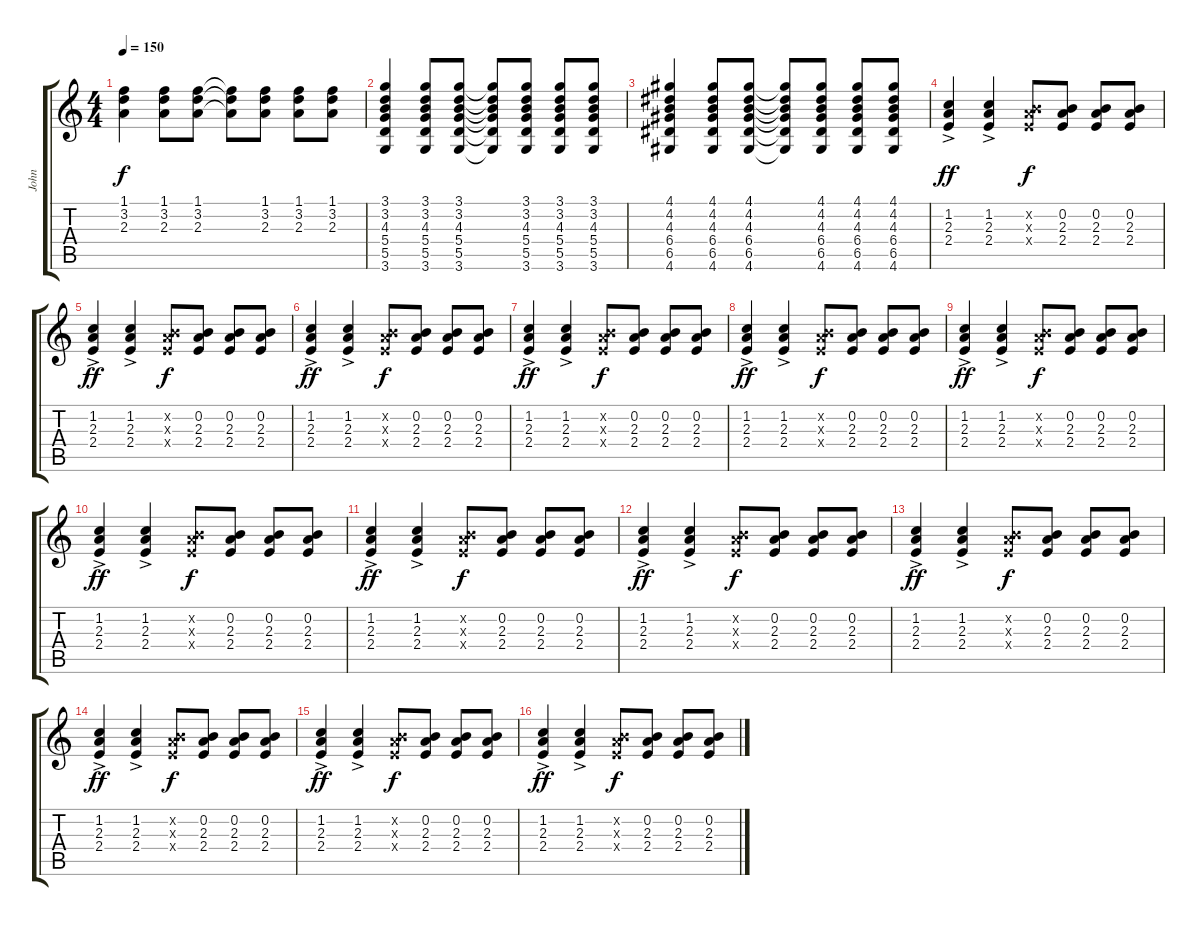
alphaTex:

\track ("John " "John ") {instrument electricguitarclean}
\staff {score tabs}
\tuning (E4 B3 G3 D3 A2 E2) {hide}
\ts (4 4)
\tempo 150
\clef g2
\ks c
(1.1 3.2 2.3).4{dy f} (1.1 3.2 2.3).8 (1.1 3.2 2.3).8 (1.1{t} 3.2{t} 2.3{t}).8 (1.1 3.2 2.3).8 (1.1 3.2 2.3).8 (1.1 3.2 2.3).8 |
(3.1 3.2 4.3 5.4 5.5 3.6).4 (3.1 3.2 4.3 5.4 5.5 3.6).8 (3.1 3.2 4.3 5.4 5.5 3.6).8 (3.1{t} 3.2{t} 4.3{t} 5.4{t} 5.5{t} 3.6{t}).8 (3.1 3.2 4.3 5.4 5.5 3.6).8 (3.1 3.2 4.3 5.4 5.5 3.6).8 (3.1 3.2 4.3 5.4 5.5 3.6).8 |
(4.1 4.2 4.3 6.4 6.5 4.6).4 (4.1 4.2 4.3 6.4 6.5 4.6).8 (4.1 4.2 4.3 6.4 6.5 4.6).8 (4.1{t} 4.2{t} 4.3{t} 6.4{t} 6.5{t} 4.6{t}).8 (4.1 4.2 4.3 6.4 6.5 4.6).8 (4.1 4.2 4.3 6.4 6.5 4.6).8 (4.1 4.2 4.3 6.4 6.5 4.6).8 |
(1.2{ac} 2.3 2.4).4{dy ff} (1.2{ac} 2.3 2.4).4 (0.2{x} 2.3{x} 2.4{x}).8{dy f} (0.2 2.3 2.4).8 (0.2 2.3 2.4).8 (0.2 2.3 2.4).8 |
(1.2{ac} 2.3 2.4).4{dy ff} (1.2{ac} 2.3 2.4).4 (0.2{x} 2.3{x} 2.4{x}).8{dy f} (0.2 2.3 2.4).8 (0.2 2.3 2.4).8 (0.2 2.3 2.4).8 |
(1.2{ac} 2.3 2.4).4{dy ff} (1.2{ac} 2.3 2.4).4 (0.2{x} 2.3{x} 2.4{x}).8{dy f} (0.2 2.3 2.4).8 (0.2 2.3 2.4).8 (0.2 2.3 2.4).8 |
(1.2{ac} 2.3 2.4).4{dy ff} (1.2{ac} 2.3 2.4).4 (0.2{x} 2.3{x} 2.4{x}).8{dy f} (0.2 2.3 2.4).8 (0.2 2.3 2.4).8 (0.2 2.3 2.4).8 |
(1.2{ac} 2.3 2.4).4{dy ff} (1.2{ac} 2.3 2.4).4 (0.2{x} 2.3{x} 2.4{x}).8{dy f} (0.2 2.3 2.4).8 (0.2 2.3 2.4).8 (0.2 2.3 2.4).8 |
(1.2{ac} 2.3 2.4).4{dy ff} (1.2{ac} 2.3 2.4).4 (0.2{x} 2.3{x} 2.4{x}).8{dy f} (0.2 2.3 2.4).8 (0.2 2.3 2.4).8 (0.2 2.3 2.4).8 |
(1.2{ac} 2.3 2.4).4{dy ff} (1.2{ac} 2.3 2.4).4 (0.2{x} 2.3{x} 2.4{x}).8{dy f} (0.2 2.3 2.4).8 (0.2 2.3 2.4).8 (0.2 2.3 2.4).8 |
(1.2{ac} 2.3 2.4).4{dy ff} (1.2{ac} 2.3 2.4).4 (0.2{x} 2.3{x} 2.4{x}).8{dy f} (0.2 2.3 2.4).8 (0.2 2.3 2.4).8 (0.2 2.3 2.4).8 |
(1.2{ac} 2.3 2.4).4{dy ff} (1.2{ac} 2.3 2.4).4 (0.2{x} 2.3{x} 2.4{x}).8{dy f} (0.2 2.3 2.4).8 (0.2 2.3 2.4).8 (0.2 2.3 2.4).8 |
(1.2{ac} 2.3 2.4).4{dy ff} (1.2{ac} 2.3 2.4).4 (0.2{x} 2.3{x} 2.4{x}).8{dy f} (0.2 2.3 2.4).8 (0.2 2.3 2.4).8 (0.2 2.3 2.4).8 |
(1.2{ac} 2.3 2.4).4{dy ff} (1.2{ac} 2.3 2.4).4 (0.2{x} 2.3{x} 2.4{x}).8{dy f} (0.2 2.3 2.4).8 (0.2 2.3 2.4).8 (0.2 2.3 2.4).8 |
(1.2{ac} 2.3 2.4).4{dy ff} (1.2{ac} 2.3 2.4).4 (0.2{x} 2.3{x} 2.4{x}).8{dy f} (0.2 2.3 2.4).8 (0.2 2.3 2.4).8 (0.2 2.3 2.4).8 |
(1.2{ac} 2.3 2.4).4{dy ff} (1.2{ac} 2.3 2.4).4 (0.2{x} 2.3{x} 2.4{x}).8{dy f} (0.2 2.3 2.4).8 (0.2 2.3 2.4).8 (0.2 2.3 2.4).8
